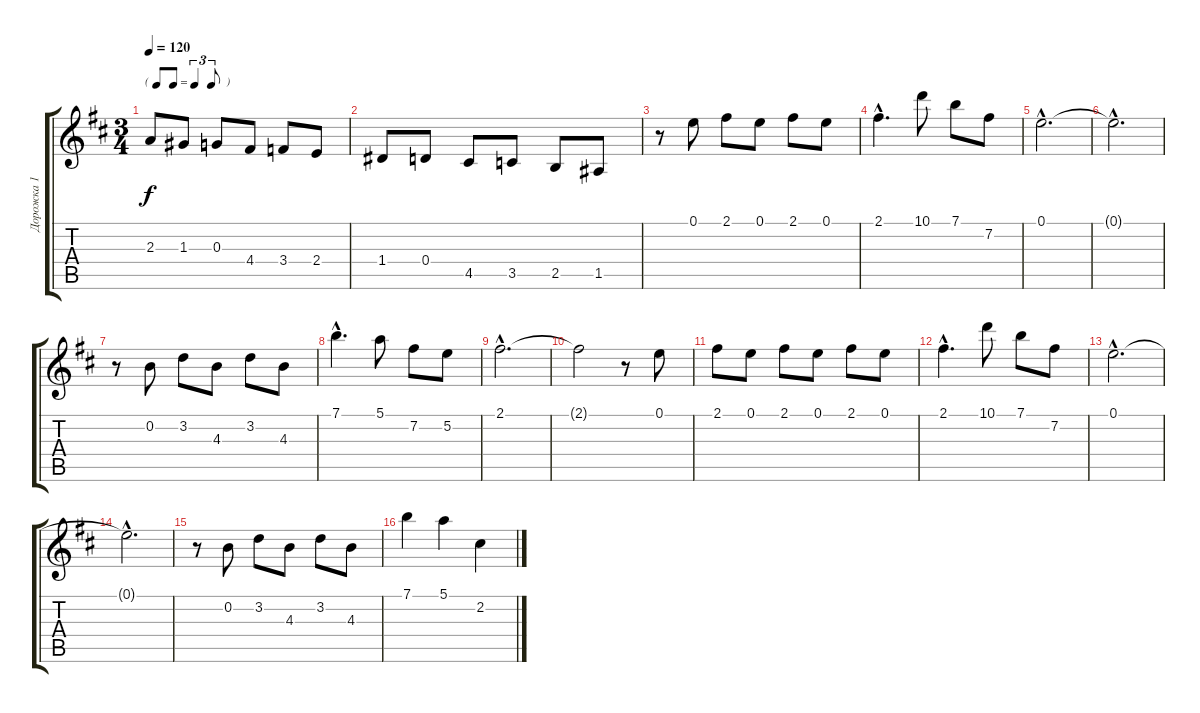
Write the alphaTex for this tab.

\track ("Дорожка 1" "Дорожка 1") {instrument acousticguitarnylon}
\staff {score tabs}
\tuning (E4 B3 G3 D3 A2 E2) {hide}
\ts (3 4)
\tf triplet8th
\tempo 120
\clef g2
\ks d
2.3.8{dy f} 1.3.8 0.3.8 4.4.8 3.4.8 2.4.8 |
1.4.8 0.4.8 4.5.8 3.5.8 2.5.8 1.5.8 |
r.8 0.1.8 2.1.8 0.1.8 2.1.8 0.1.8 |
2.1{hac}.4{d} 10.1.8 7.1.8 7.2.8 |
0.1{hac}.2{d} |
0.1{hac t}.2{d} |
r.8 0.2.8 3.2.8 4.3.8 3.2.8 4.3.8 |
7.1{hac}.4{d} 5.1.8 7.2.8 5.2.8 |
2.1{hac}.2{d} |
2.1{t}.2 r.8 0.1.8 |
2.1.8 0.1.8 2.1.8 0.1.8 2.1.8 0.1.8 |
2.1{hac}.4{d} 10.1.8 7.1.8 7.2.8 |
0.1{hac}.2{d} |
0.1{hac t}.2{d} |
r.8 0.2.8 3.2.8 4.3.8 3.2.8 4.3.8 |
7.1.4 5.1.4 2.2.4
